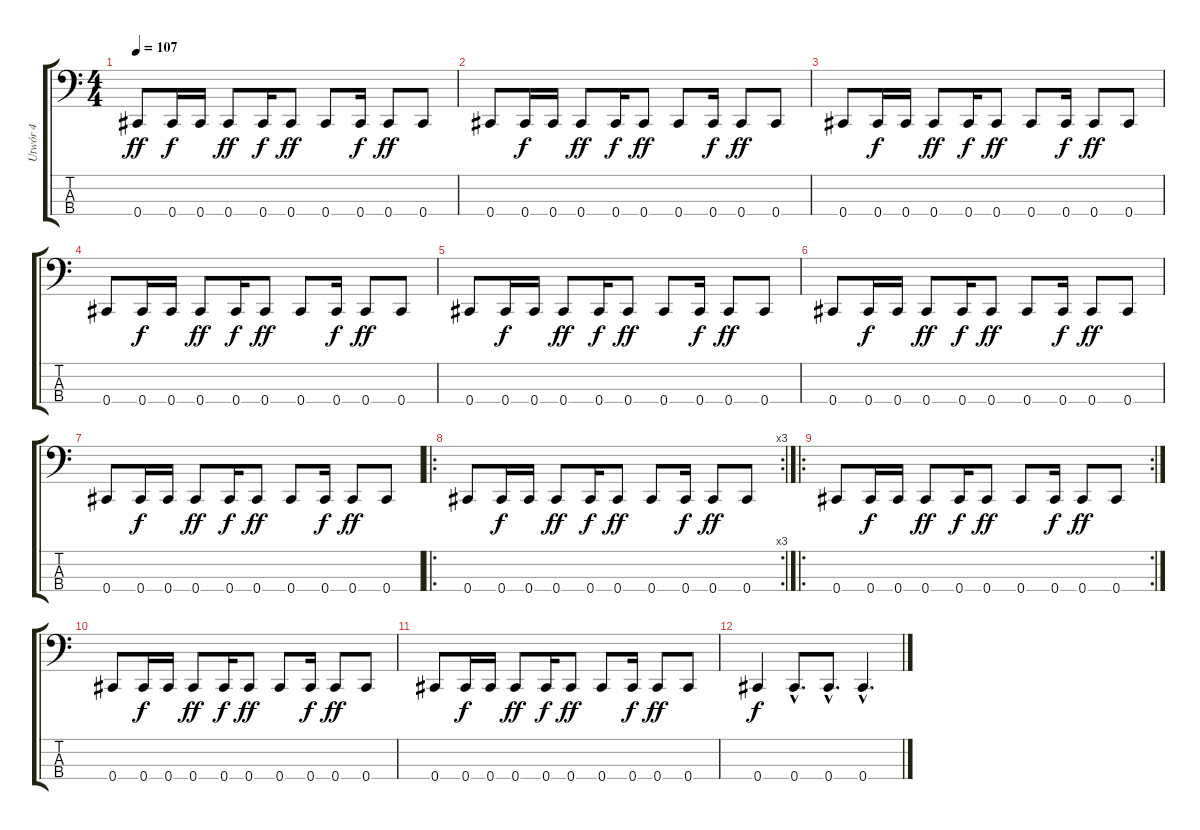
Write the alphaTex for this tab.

\track ("Utwór 4" "Utwór 4") {instrument electricbasspick}
\staff {score tabs}
\tuning (Gb2 Db2 Ab1 Db1) {hide}
\ts (4 4)
\tempo 107
\clef f4
\ks c
0.4.8{dy ff} 0.4.16{dy f} 0.4.16 0.4.8{dy ff} 0.4.16{dy f} 0.4.8{dy ff} 0.4.8 0.4.16{dy f} 0.4.8{dy ff} 0.4.8 |
0.4.8 0.4.16{dy f} 0.4.16 0.4.8{dy ff} 0.4.16{dy f} 0.4.8{dy ff} 0.4.8 0.4.16{dy f} 0.4.8{dy ff} 0.4.8 |
0.4.8 0.4.16{dy f} 0.4.16 0.4.8{dy ff} 0.4.16{dy f} 0.4.8{dy ff} 0.4.8 0.4.16{dy f} 0.4.8{dy ff} 0.4.8 |
0.4.8 0.4.16{dy f} 0.4.16 0.4.8{dy ff} 0.4.16{dy f} 0.4.8{dy ff} 0.4.8 0.4.16{dy f} 0.4.8{dy ff} 0.4.8 |
0.4.8 0.4.16{dy f} 0.4.16 0.4.8{dy ff} 0.4.16{dy f} 0.4.8{dy ff} 0.4.8 0.4.16{dy f} 0.4.8{dy ff} 0.4.8 |
0.4.8 0.4.16{dy f} 0.4.16 0.4.8{dy ff} 0.4.16{dy f} 0.4.8{dy ff} 0.4.8 0.4.16{dy f} 0.4.8{dy ff} 0.4.8 |
0.4.8 0.4.16{dy f} 0.4.16 0.4.8{dy ff} 0.4.16{dy f} 0.4.8{dy ff} 0.4.8 0.4.16{dy f} 0.4.8{dy ff} 0.4.8 |
\ro
\rc 3
0.4.8 0.4.16{dy f} 0.4.16 0.4.8{dy ff} 0.4.16{dy f} 0.4.8{dy ff} 0.4.8 0.4.16{dy f} 0.4.8{dy ff} 0.4.8 |
\ro
\rc 2
0.4.8 0.4.16{dy f} 0.4.16 0.4.8{dy ff} 0.4.16{dy f} 0.4.8{dy ff} 0.4.8 0.4.16{dy f} 0.4.8{dy ff} 0.4.8 |
0.4.8 0.4.16{dy f} 0.4.16 0.4.8{dy ff} 0.4.16{dy f} 0.4.8{dy ff} 0.4.8 0.4.16{dy f} 0.4.8{dy ff} 0.4.8 |
0.4.8 0.4.16{dy f} 0.4.16 0.4.8{dy ff} 0.4.16{dy f} 0.4.8{dy ff} 0.4.8 0.4.16{dy f} 0.4.8{dy ff} 0.4.8 |
0.4.4{dy f} 0.4{hac}.8{d} 0.4{hac}.8{d} 0.4{hac}.4{d}
